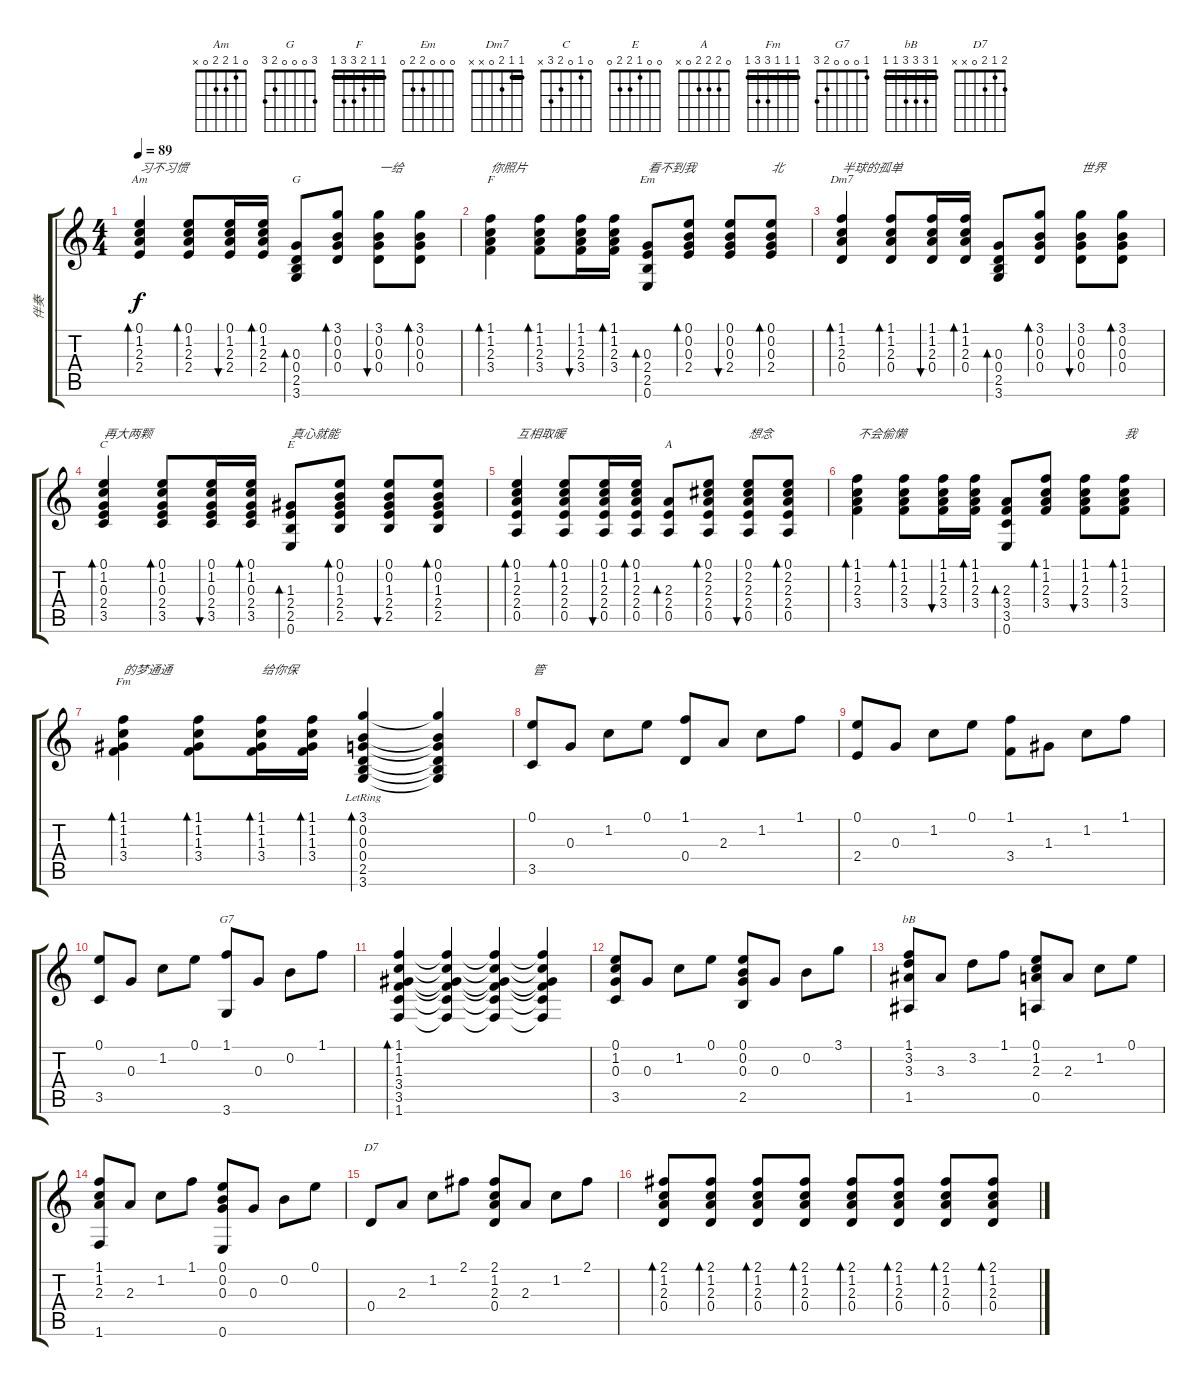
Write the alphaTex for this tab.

\track ("伴奏" "伴奏") {instrument acousticguitarnylon}
\staff {score tabs}
\tuning (E4 B3 G3 D3 A2 E2) {hide}
\chord ("Am" 0 1 2 2 0 x)
\chord ("G" 3 0 0 0 2 3)
\chord ("F" 1 1 2 3 3 1) {barre 1}
\chord ("Em" 0 0 0 2 2 0)
\chord ("Dm7" 1 1 2 0 x x) {barre 1}
\chord ("C" 0 1 0 2 3 x)
\chord ("E" 0 0 1 2 2 0)
\chord ("A" 0 2 2 2 0 x)
\chord ("Fm" 1 1 1 3 3 1) {barre 1}
\chord ("G7" 1 0 0 0 2 3)
\chord ("bB" 1 3 3 3 1 1) {barre 1}
\chord ("D7" 2 1 2 0 x x)
\ts (4 4)
\tempo 89
\clef g2
\ks c
(0.1 1.2 2.3 2.4).4{bd 30 ch "Am" txt "习不习惯" dy f} (0.1 1.2 2.3 2.4).8{bd 30} (0.1 1.2 2.3 2.4).16{bu 30} (0.1 1.2 2.3 2.4).16{bd 30} (0.3 0.4 2.5 3.6).8{bd 30 ch "G"} (3.1 0.2 0.3 0.4).8{bd 30} (3.1 0.2 0.3 0.4).8{bu 30 txt "一给"} (3.1 0.2 0.3 0.4).8{bd 30} |
(1.1 1.2 2.3 3.4).4{bd 30 ch "F" txt "你照片"} (1.1 1.2 2.3 3.4).8{bd 30} (1.1 1.2 2.3 3.4).16{bu 30} (1.1 1.2 2.3 3.4).16{bd 30} (0.3 2.4 2.5 0.6).8{bd 30 ch "Em" txt "看不到我"} (0.1 0.2 0.3 2.4).8{bd 30} (0.1 0.2 0.3 2.4).8{bu 30} (0.1 0.2 0.3 2.4).8{bd 30 txt "北"} |
(1.1 1.2 2.3 0.4).4{bd 30 ch "Dm7" txt "半球的孤单"} (1.1 1.2 2.3 0.4).8{bd 30} (1.1 1.2 2.3 0.4).16{bu 30} (1.1 1.2 2.3 0.4).16{bd 30} (0.3 0.4 2.5 3.6).8{bd 30} (3.1 0.2 0.3 0.4).8{bd 30} (3.1 0.2 0.3 0.4).8{bu 30 txt "世界"} (3.1 0.2 0.3 0.4).8{bd 30} |
(0.1 1.2 0.3 2.4 3.5).4{bd 30 ch "C" txt "再大两颗"} (0.1 1.2 0.3 2.4 3.5).8{bd 30} (0.1 1.2 0.3 2.4 3.5).16{bu 30} (0.1 1.2 0.3 2.4 3.5).16{bd 30} (1.3 2.4 2.5 0.6).8{bd 30 ch "E" txt "真心就能"} (0.1 0.2 1.3 2.4 2.5).8{bd 30} (0.1 0.2 1.3 2.4 2.5).8{bu 30} (0.1 0.2 1.3 2.4 2.5).8{bd 30} |
(0.1 1.2 2.3 2.4 0.5).4{bd 30 txt "互相取暖"} (0.1 1.2 2.3 2.4 0.5).8{bd 30} (0.1 1.2 2.3 2.4 0.5).16{bu 30} (0.1 1.2 2.3 2.4 0.5).16{bd 30} (2.3 2.4 0.5).8{bd 30 ch "A"} (0.1 2.2 2.3 2.4 0.5).8{bd 30} (0.1 2.2 2.3 2.4 0.5).8{bu 30 txt "想念"} (0.1 2.2 2.3 2.4 0.5).8{bd 30} |
(1.1 1.2 2.3 3.4).4{bd 30 txt "不会偷懒"} (1.1 1.2 2.3 3.4).8{bd 30} (1.1 1.2 2.3 3.4).16{bu 30} (1.1 1.2 2.3 3.4).16{bd 30} (2.3 3.4 3.5 0.6).8{bd 30} (1.1 1.2 2.3 3.4).8{bd 30} (1.1 1.2 2.3 3.4).8{bu 30} (1.1 1.2 2.3 3.4).8{bd 30 txt "我"} |
(1.1 1.2 1.3 3.4).4{bd 30 ch "Fm" txt "的梦通通"} (1.1 1.2 1.3 3.4).8{bd 30} (1.1 1.2 1.3 3.4).16{bd 30 txt "给你保"} (1.1 1.2 1.3 3.4).16{bd 30} (3.1{lr} 0.2{lr} 0.3{lr} 0.4{lr} 2.5{lr} 3.6{lr}).4{bd 480} (3.1{t} 0.2{t} 0.3{t} 0.4{t} 2.5{t} 3.6{t}).4 |
(0.1 3.5).8{txt "管"} 0.3.8 1.2.8 0.1.8 (1.1 0.4).8 2.3.8 1.2.8 1.1.8 |
(0.1 2.4).8 0.3.8 1.2.8 0.1.8 (1.1 3.4).8 1.3.8 1.2.8 1.1.8 |
(0.1 3.5).8 0.3.8 1.2.8 0.1.8 (1.1 3.6).8{ch "G7"} 0.3.8 0.2.8 1.1.8 |
(1.1 1.2 1.3 3.4 3.5 1.6).4{bd 480} (1.1{t} 1.2{t} 1.3{t} 3.4{t} 3.5{t} 1.6{t}).4 (1.1{t} 1.2{t} 1.3{t} 3.4{t} 3.5{t} 1.6{t}).4 (1.1{t} 1.2{t} 1.3{t} 3.4{t} 3.5{t} 1.6{t}).4 |
(0.1 1.2 0.3 3.5).8 0.3.8 1.2.8 0.1.8 (0.1 0.2 0.3 2.5).8 0.3.8 0.2.8 3.1.8 |
(1.1 3.2 3.3 1.5).8{ch "bB"} 3.3.8 3.2.8 1.1.8 (0.1 1.2 2.3 0.5).8 2.3.8 1.2.8 0.1.8 |
(1.1 1.2 2.3 1.6).8 2.3.8 1.2.8 1.1.8 (0.1 0.2 0.3 0.6).8 0.3.8 0.2.8 0.1.8 |
0.4.8{ch "D7"} 2.3.8 1.2.8 2.1.8 (2.1 1.2 2.3 0.4).8 2.3.8 1.2.8 2.1.8 |
(2.1 1.2 2.3 0.4).8{bd 30} (2.1 1.2 2.3 0.4).8{bd 30} (2.1 1.2 2.3 0.4).8{bd 30} (2.1 1.2 2.3 0.4).8{bd 30} (2.1 1.2 2.3 0.4).8{bd 30} (2.1 1.2 2.3 0.4).8{bd 30} (2.1 1.2 2.3 0.4).8{bd 30} (2.1 1.2 2.3 0.4).8{bd 30}
